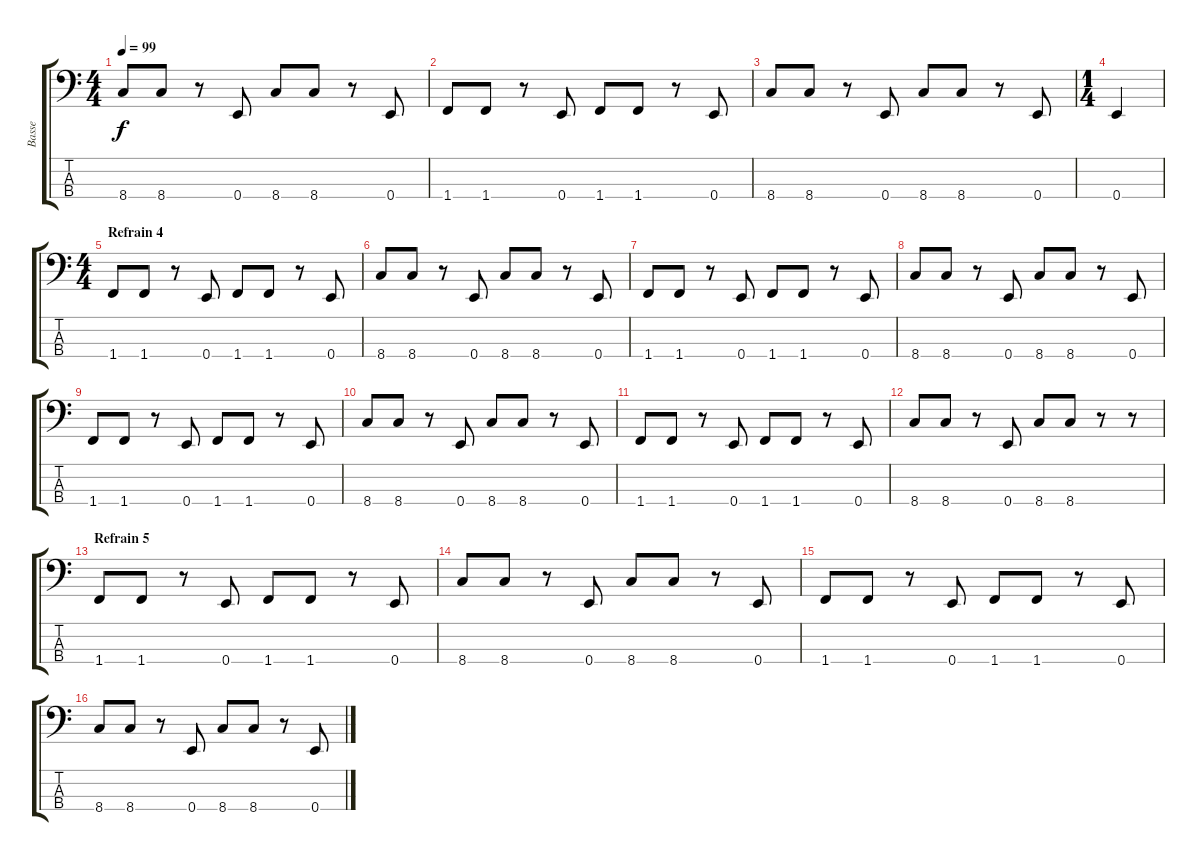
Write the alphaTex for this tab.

\track ("Basse" "Basse") {instrument electricbassfinger}
\staff {score tabs}
\tuning (G2 D2 A1 E1) {hide}
\ts (4 4)
\tempo 99
\clef f4
\ks c
8.4.8{dy f} 8.4.8 r.8 0.4.8 8.4.8 8.4.8 r.8 0.4.8 |
1.4.8 1.4.8 r.8 0.4.8 1.4.8 1.4.8 r.8 0.4.8 |
8.4.8 8.4.8 r.8 0.4.8 8.4.8 8.4.8 r.8 0.4.8 |
\ts (1 4)
0.4.4 |
\ts (4 4)
\section ("" "Refrain 4")
1.4.8 1.4.8 r.8 0.4.8 1.4.8 1.4.8 r.8 0.4.8 |
8.4.8 8.4.8 r.8 0.4.8 8.4.8 8.4.8 r.8 0.4.8 |
1.4.8 1.4.8 r.8 0.4.8 1.4.8 1.4.8 r.8 0.4.8 |
8.4.8 8.4.8 r.8 0.4.8 8.4.8 8.4.8 r.8 0.4.8 |
1.4.8 1.4.8 r.8 0.4.8 1.4.8 1.4.8 r.8 0.4.8 |
8.4.8 8.4.8 r.8 0.4.8 8.4.8 8.4.8 r.8 0.4.8 |
1.4.8 1.4.8 r.8 0.4.8 1.4.8 1.4.8 r.8 0.4.8 |
8.4.8 8.4.8 r.8 0.4.8 8.4.8 8.4.8 r.8 r.8 |
\section ("" "Refrain 5")
1.4.8 1.4.8 r.8 0.4.8 1.4.8 1.4.8 r.8 0.4.8 |
8.4.8 8.4.8 r.8 0.4.8 8.4.8 8.4.8 r.8 0.4.8 |
1.4.8 1.4.8 r.8 0.4.8 1.4.8 1.4.8 r.8 0.4.8 |
8.4.8 8.4.8 r.8 0.4.8 8.4.8 8.4.8 r.8 0.4.8
